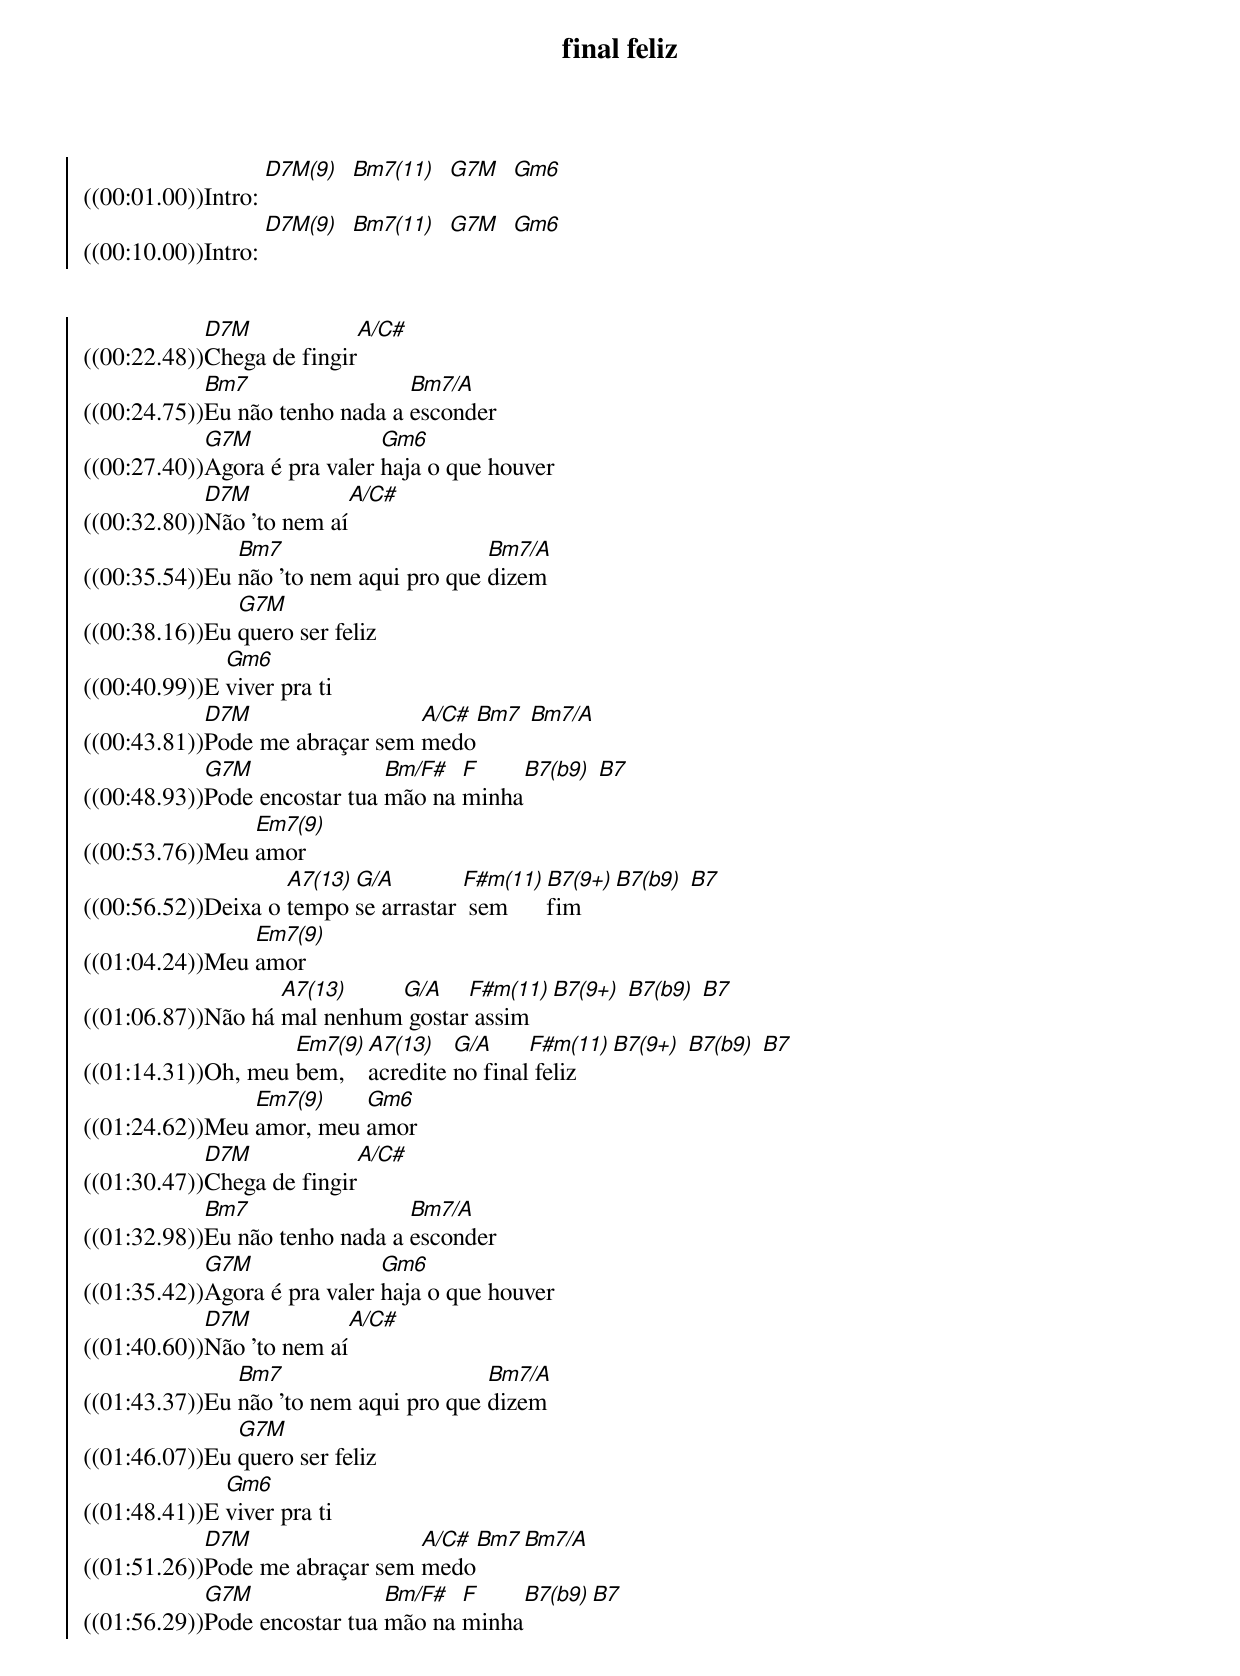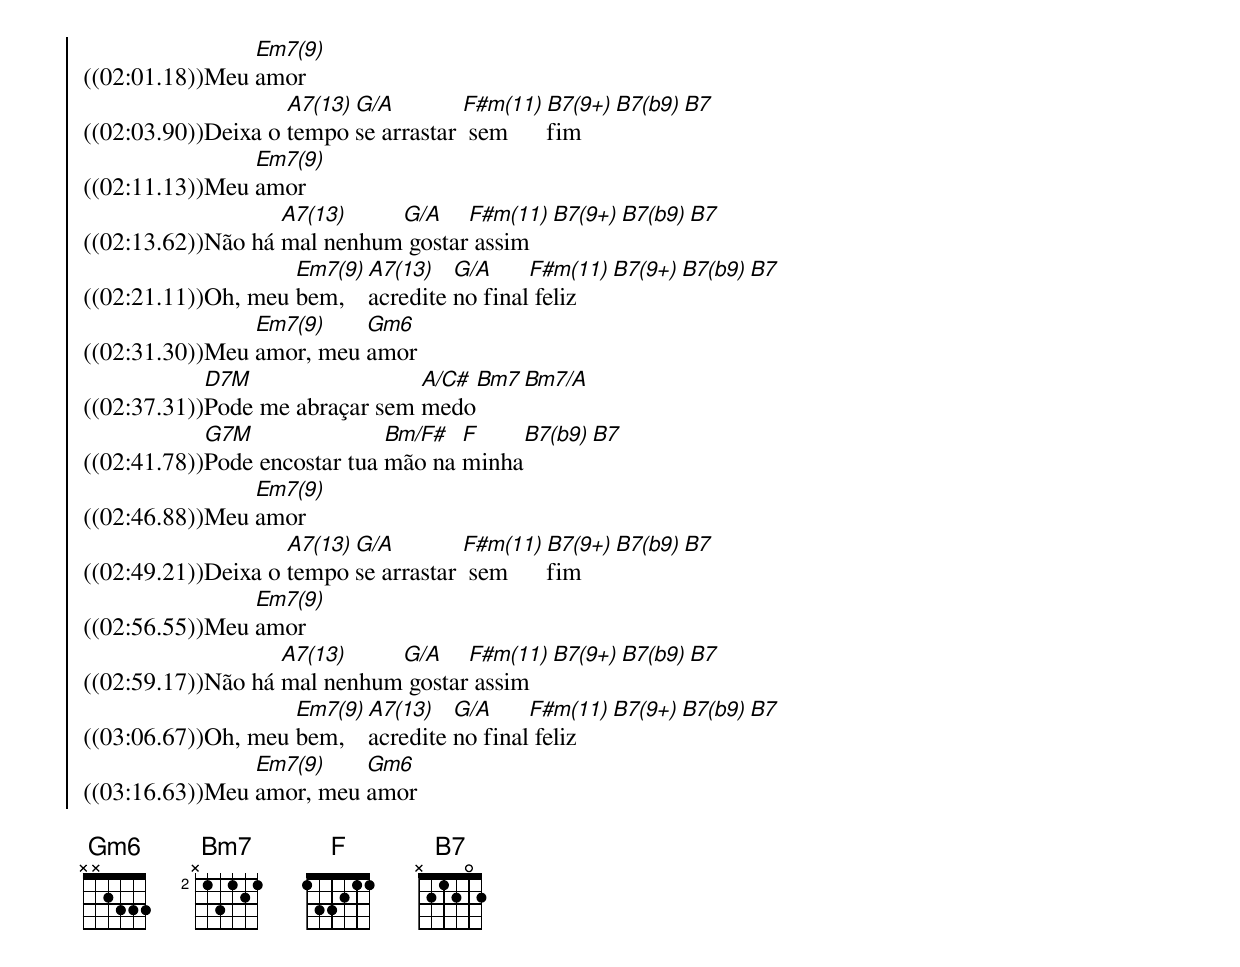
{title: final feliz}
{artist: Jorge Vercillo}

{soc}

((00:01.00))Intro: [D7M(9)]  [Bm7(11)]  [G7M]  [Gm6]
((00:10.00))Intro: [D7M(9)]  [Bm7(11)]  [G7M]  [Gm6]


((00:22.48))[D7M]Chega de fingir[A/C#]
((00:24.75))[Bm7]Eu não tenho nada a [Bm7/A]esconder
((00:27.40))[G7M]Agora é pra valer [Gm6]haja o que houver
((00:32.80))[D7M]Não 'to nem aí[A/C#]
((00:35.54))Eu [Bm7]não 'to nem aqui pro que [Bm7/A]dizem
((00:38.16))Eu [G7M]quero ser feliz
((00:40.99))E [Gm6]viver pra ti
((00:43.81))[D7M]Pode me abraçar sem [A/C#]medo[Bm7] [Bm7/A]
((00:48.93))[G7M]Pode encostar tua [Bm/F#]mão na [F]minha[B7(b9)] [B7]
((00:53.76))Meu [Em7(9)]amor
((00:56.52))Deixa o [A7(13)]tempo [G/A]se arrastar [F#m(11)] sem [B7(9+)]fim[B7(b9)] [B7]
((01:04.24))Meu [Em7(9)]amor
((01:06.87))Não há [A7(13)]mal nenhum[G/A] gostar[F#m(11)] assim[B7(9+)] [B7(b9)] [B7]
((01:14.31))Oh, meu [Em7(9)]bem, [A7(13)]acredite [G/A]no final[F#m(11)] feliz[B7(9+)] [B7(b9)] [B7]
((01:24.62))Meu [Em7(9)]amor, meu [Gm6]amor
((01:30.47))[D7M]Chega de fingir[A/C#]
((01:32.98))[Bm7]Eu não tenho nada a [Bm7/A]esconder
((01:35.42))[G7M]Agora é pra valer [Gm6]haja o que houver
((01:40.60))[D7M]Não 'to nem aí[A/C#]
((01:43.37))Eu [Bm7]não 'to nem aqui pro que [Bm7/A]dizem
((01:46.07))Eu [G7M]quero ser feliz
((01:48.41))E [Gm6]viver pra ti
((01:51.26))[D7M]Pode me abraçar sem [A/C#]medo[Bm7][Bm7/A]
((01:56.29))[G7M]Pode encostar tua [Bm/F#]mão na [F]minha[B7(b9)][B7]
((02:01.18))Meu [Em7(9)]amor
((02:03.90))Deixa o [A7(13)]tempo [G/A]se arrastar [F#m(11)] sem [B7(9+)]fim[B7(b9)][B7]
((02:11.13))Meu [Em7(9)]amor
((02:13.62))Não há [A7(13)]mal nenhum[G/A] gostar[F#m(11)] assim[B7(9+)][B7(b9)][B7]
((02:21.11))Oh, meu [Em7(9)]bem, [A7(13)]acredite [G/A]no final[F#m(11)] feliz[B7(9+)][B7(b9)][B7]
((02:31.30))Meu [Em7(9)]amor, meu [Gm6]amor
((02:37.31))[D7M]Pode me abraçar sem [A/C#]medo[Bm7][Bm7/A]
((02:41.78))[G7M]Pode encostar tua [Bm/F#]mão na [F]minha[B7(b9)][B7]
((02:46.88))Meu [Em7(9)]amor
((02:49.21))Deixa o [A7(13)]tempo [G/A]se arrastar [F#m(11)] sem [B7(9+)]fim[B7(b9)][B7]
((02:56.55))Meu [Em7(9)]amor
((02:59.17))Não há [A7(13)]mal nenhum[G/A] gostar[F#m(11)] assim[B7(9+)][B7(b9)][B7]
((03:06.67))Oh, meu [Em7(9)]bem, [A7(13)]acredite [G/A]no final[F#m(11)] feliz[B7(9+)][B7(b9)][B7]
((03:16.63))Meu [Em7(9)]amor, meu [Gm6]amor

{eoc}
